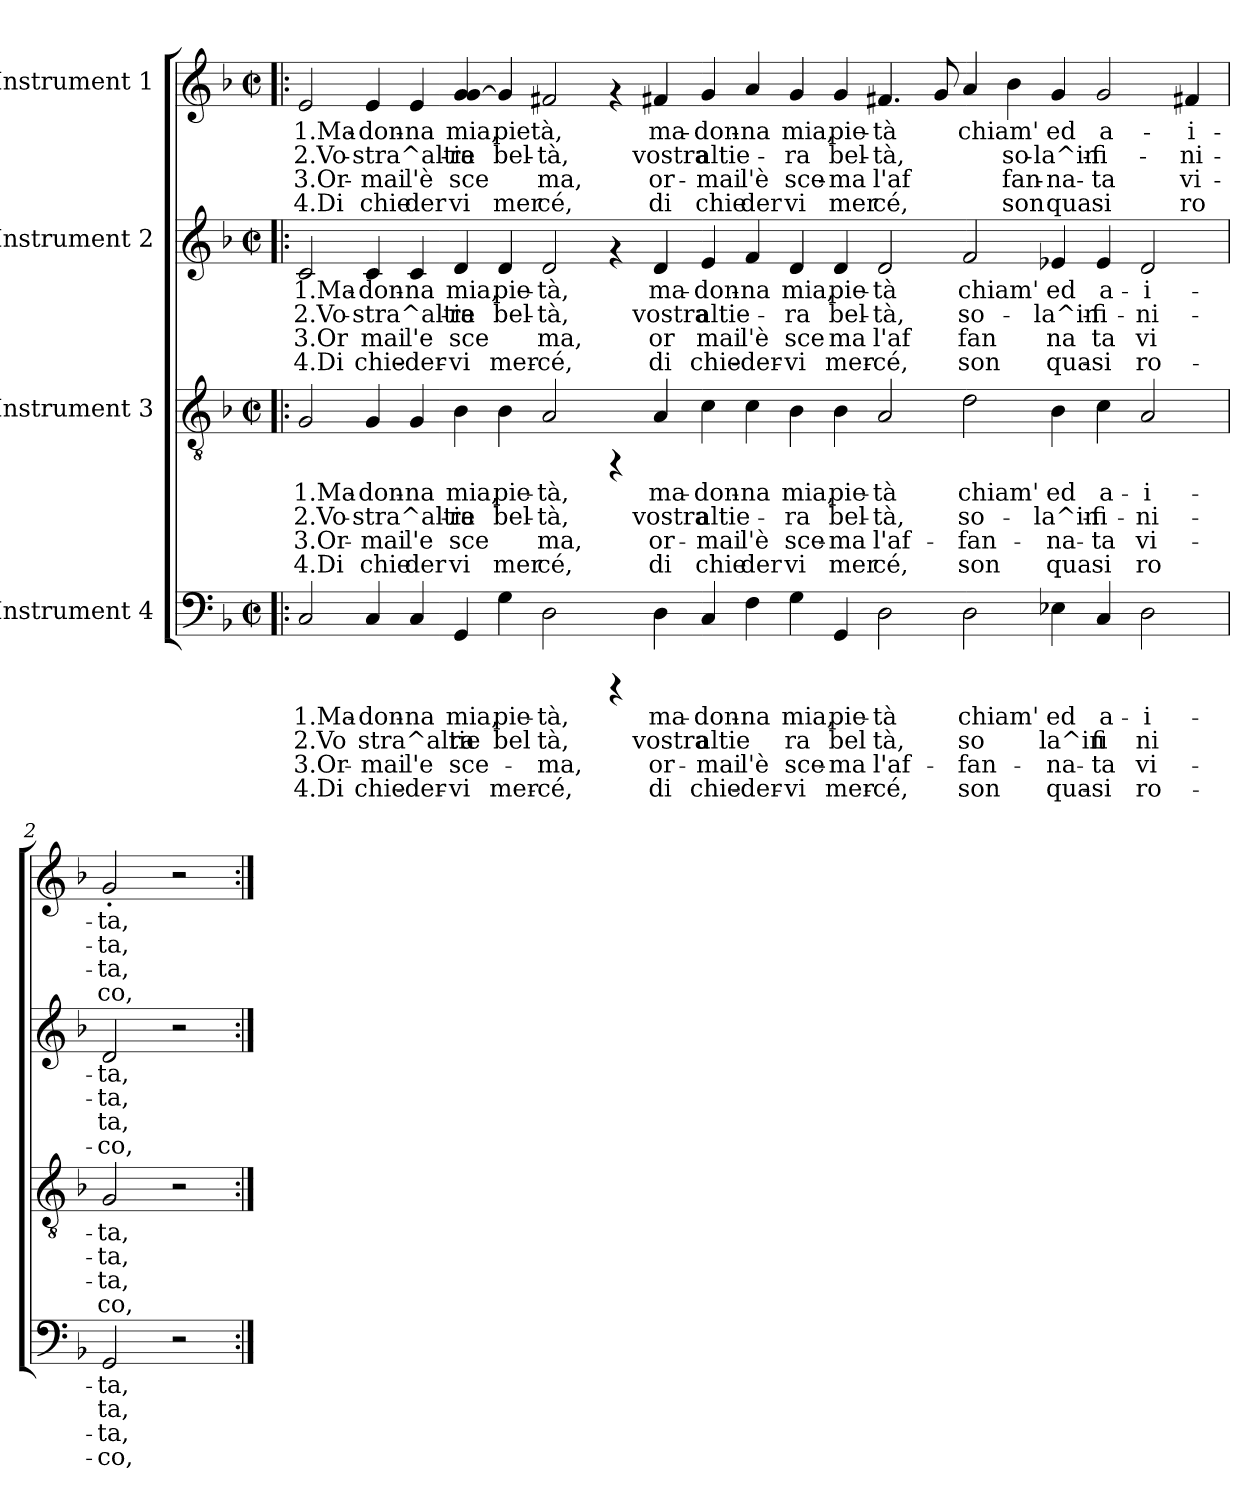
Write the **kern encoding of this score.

**kern	**text	**text	**text	**text	**kern	**text	**text	**text	**text	**kern	**text	**text	**text	**text	**kern	**text	**text	**text	**text
*part4	*part4	*part4	*part4	*part4	*part3	*part3	*part3	*part3	*part3	*part2	*part2	*part2	*part2	*part2	*part1	*part1	*part1	*part1	*part1
*staff4	*staff4	*staff4	*staff4	*staff4	*staff3	*staff3	*staff3	*staff3	*staff3	*staff2	*staff2	*staff2	*staff2	*staff2	*staff1	*staff1	*staff1	*staff1	*staff1
*I"Instrument 4	*	*	*	*	*I"Instrument 3	*	*	*	*	*I"Instrument 2	*	*	*	*	*I"Instrument 1	*	*	*	*
!!LO:PB:g=z
*stria5	*	*	*	*	*stria5	*	*	*	*	*stria5	*	*	*	*	*stria5	*	*	*	*
*clefF4	*	*	*	*	*clefGv2	*	*	*	*	*clefG2	*	*	*	*	*clefG2	*	*	*	*
*k[b-]	*	*	*	*	*k[b-]	*	*	*	*	*k[b-]	*	*	*	*	*k[b-]	*	*	*	*
*F:	*	*	*	*	*F:	*	*	*	*	*F:	*	*	*	*	*F:	*	*	*	*
*M2/2	*	*	*	*	*M2/2	*	*	*	*	*M2/2	*	*	*	*	*M2/2	*	*	*	*
*met(c|)	*	*	*	*	*met(c|)	*	*	*	*	*met(c|)	*	*	*	*	*met(c|)	*	*	*	*
=1!|:	=1!|:	=1!|:	=1!|:	=1!|:	=1!|:	=1!|:	=1!|:	=1!|:	=1!|:	=1!|:	=1!|:	=1!|:	=1!|:	=1!|:	=1!|:	=1!|:	=1!|:	=1!|:	=1!|:
!	!LO:LY:b:rj	!LO:LY:b:rj	!LO:LY:b:rj	!LO:LY:b:rj	!	!LO:LY:b:rj	!LO:LY:b:rj	!LO:LY:b:rj	!LO:LY:b:rj	!	!LO:LY:b:rj	!LO:LY:b:rj	!LO:LY:b:rj	!LO:LY:b:rj	!	!LO:LY:b:rj	!LO:LY:b:rj	!LO:LY:b:rj	!LO:LY:b:rj
2C/	1.Ma-	-2.Vo	3.Or-	-4.Di	2G/	1.Ma-	-2.Vo-	-3.Or-	-4.Di	2c/	1.Ma-	-2.Vo-	-3.Or	4.Di	2e/	1.Ma-	-2.Vo-	-3.Or-	-4.Di
!	!LO:LY:b:rj	!LO:LY:b:rj	!LO:LY:b:rj	!LO:LY:b:rj	!	!LO:LY:b:rj	!LO:LY:b:rj	!LO:LY:b:rj	!LO:LY:b:rj	!	!LO:LY:b:rj	!LO:LY:b:rj	!LO:LY:b:rj	!LO:LY:b:rj	!	!LO:LY:b:rj	!LO:LY:b:rj	!LO:LY:b:rj	!LO:LY:b:rj
4C/	don-	-stra^altie	mai	chie-	4G/	don-	-stra^altie-	-mai	chie	4c/	don-	-stra^altie-	-mai	chie-	4e/	don-	-stra^altie-	-mai	chie
!	!LO:LY:b:rj	!LO:LY:b:rj	!LO:LY:b:rj	!LO:LY:b:rj	!	!LO:LY:b:rj	!LO:LY:b:rj	!LO:LY:b:rj	!LO:LY:b:rj	!	!LO:LY:b:rj	!LO:LY:b:rj	!LO:LY:b:rj	!LO:LY:b:rj	!	!LO:LY:b:rj	!LO:LY:b:rj	!LO:LY:b:rj	!LO:LY:b:rj
4C/	-na	.	l'e	der-	4G/	na	.	l'e	der	4c/	-na	.	l'e	der-	4e/	na	.	l'è	der
!	!LO:LY:b:rj	!LO:LY:b:rj	!LO:LY:b:rj	!LO:LY:b:rj	!	!LO:LY:b:rj	!LO:LY:b:rj	!LO:LY:b:rj	!LO:LY:b:rj	!	!LO:LY:b:rj	!LO:LY:b:rj	!LO:LY:b:rj	!LO:LY:b:rj	!	!LO:LY:b:rj	!LO:LY:b:rj	!LO:LY:b:rj	!LO:LY:b:rj
4GG/	-mia,	ra	sce-	-vi	4B-\	mia,	ra	sce-	-vi	4d/	-mia,	ra	sce	vi	4g/ [<4g/	mia,	ra	sce-	-vi
!	!LO:LY:b:rj	!LO:LY:b:rj	!LO:LY:b:rj	!LO:LY:b:rj	!	!LO:LY:b:rj	!LO:LY:b:rj	!LO:LY:b:rj	!LO:LY:b:rj	!	!LO:LY:b:rj	!LO:LY:b:rj	!LO:LY:b:rj	!LO:LY:b:rj	!	!LO:LY:b:rj	!LO:LY:b:rj	!LO:LY:b:rj	!LO:LY:b:rj
4G\	pie-	-bel	.	mer-	4B-\	pie-	-bel-	-	mer	4d/	pie-	-bel-	-	mer-	4g/]	pietà,	bel-	-	mer
!	!LO:LY:b:rj	!LO:LY:b:rj	!LO:LY:b:rj	!LO:LY:b:rj	!	!LO:LY:b:rj	!LO:LY:b:rj	!LO:LY:b:rj	!LO:LY:b:rj	!	!LO:LY:b:rj	!LO:LY:b:rj	!LO:LY:b:rj	!LO:LY:b:rj	!	!LO:LY:b:rj	!LO:LY:b:rj	!LO:LY:b:rj	!LO:LY:b:rj
2D\	-tà,	tà,	ma,	cé,	2A/	tà,	tà,	ma,	cé,	2d/	-tà,	tà,	ma,	cé,	2f#X/	.	tà,	ma,	cé,
4rCCC	.	.	.	.	4rFF	.	.	.	.	4rf	.	.	.	.	4rf	.	.	.	.
!	!LO:LY:b:rj	!LO:LY:b:rj	!LO:LY:b:rj	!LO:LY:b:rj	!	!LO:LY:b:rj	!LO:LY:b:rj	!LO:LY:b:rj	!LO:LY:b:rj	!	!LO:LY:b:rj	!LO:LY:b:rj	!LO:LY:b:rj	!LO:LY:b:rj	!	!LO:LY:b:rj	!LO:LY:b:rj	!LO:LY:b:rj	!LO:LY:b:rj
4D\	ma-	-vostra	or-	-di	4A/	ma-	-vostra	or-	-di	4d/	ma-	-vostra	or	di	4f#X/	ma-	-vostra	or-	-di
!	!LO:LY:b:rj	!LO:LY:b:rj	!LO:LY:b:rj	!LO:LY:b:rj	!	!LO:LY:b:rj	!LO:LY:b:rj	!LO:LY:b:rj	!LO:LY:b:rj	!	!LO:LY:b:rj	!LO:LY:b:rj	!LO:LY:b:rj	!LO:LY:b:rj	!	!LO:LY:b:rj	!LO:LY:b:rj	!LO:LY:b:rj	!LO:LY:b:rj
4C/	don-	-altie	mai	chie-	4c\	don-	-altie-	-mai	chie	4e/	don-	-altie-	-mai	chie-	4g/	don-	-altie-	-mai	chie
!	!LO:LY:b:rj	!LO:LY:b:rj	!LO:LY:b:rj	!LO:LY:b:rj	!	!LO:LY:b:rj	!LO:LY:b:rj	!LO:LY:b:rj	!LO:LY:b:rj	!	!LO:LY:b:rj	!LO:LY:b:rj	!LO:LY:b:rj	!LO:LY:b:rj	!	!LO:LY:b:rj	!LO:LY:b:rj	!LO:LY:b:rj	!LO:LY:b:rj
4F\	-na	.	l'è	der-	4c\	na	.	l'è	der	4f/	-na	.	l'è	der-	4a/	na	.	l'è	der
!	!LO:LY:b:rj	!LO:LY:b:rj	!LO:LY:b:rj	!LO:LY:b:rj	!	!LO:LY:b:rj	!LO:LY:b:rj	!LO:LY:b:rj	!LO:LY:b:rj	!	!LO:LY:b:rj	!LO:LY:b:rj	!LO:LY:b:rj	!LO:LY:b:rj	!	!LO:LY:b:rj	!LO:LY:b:rj	!LO:LY:b:rj	!LO:LY:b:rj
4G\	-mia,	ra	sce-	-vi	4B-\	mia,	ra	sce-	-vi	4d/	-mia,	ra	sce	vi	4g/	mia,	ra	sce-	-vi
!	!LO:LY:b:rj	!LO:LY:b:rj	!LO:LY:b:rj	!LO:LY:b:rj	!	!LO:LY:b:rj	!LO:LY:b:rj	!LO:LY:b:rj	!LO:LY:b:rj	!	!LO:LY:b:rj	!LO:LY:b:rj	!LO:LY:b:rj	!LO:LY:b:rj	!	!LO:LY:b:rj	!LO:LY:b:rj	!LO:LY:b:rj	!LO:LY:b:rj
4GG/	pie-	-bel	ma	mer-	4B-\	pie-	-bel-	-ma	mer	4d/	pie-	-bel-	-ma	mer-	4g/	pie-	-bel-	-ma	mer
!	!LO:LY:b:rj	!LO:LY:b:rj	!LO:LY:b:rj	!LO:LY:b:rj	!	!LO:LY:b:rj	!LO:LY:b:rj	!LO:LY:b:rj	!LO:LY:b:rj	!	!LO:LY:b:rj	!LO:LY:b:rj	!LO:LY:b:rj	!LO:LY:b:rj	!	!LO:LY:b:rj	!LO:LY:b:rj	!LO:LY:b:rj	!LO:LY:b:rj
2D\	-tà	tà,	l'af-	-cé,	2A/	tà	tà,	l'af-	-cé,	2d/	-tà	tà,	l'af	cé,	4.f#X/	tà	tà,	l'af-	-cé,
!	!	!	!	!	!	!	!	!	!	!	!	!	!	!	!	!LO:LY:b:rj	!LO:LY:b:rj	!LO:LY:b:rj	!LO:LY:b:rj
.	.	.	.	.	.	.	.	.	.	.	.	.	.	.	8g/	.	.	-	--
!	!LO:LY:b:rj	!LO:LY:b:rj	!LO:LY:b:rj	!LO:LY:b:rj	!	!LO:LY:b:rj	!LO:LY:b:rj	!LO:LY:b:rj	!LO:LY:b:rj	!	!LO:LY:b:rj	!LO:LY:b:rj	!LO:LY:b:rj	!LO:LY:b:rj	!	!LO:LY:b:rj	!LO:LY:b:rj	!LO:LY:b:rj	!LO:LY:b:rj
2D\	chiam'	so	fan-	-son	2d\	chiam'	so-	-fan-	-son	2f/	chiam'	so-	-fan	son	4a/	-chiam'	.	-	--
!	!	!	!	!	!	!	!	!	!	!	!	!	!	!	!	!LO:LY:b:rj	!LO:LY:b:rj	!LO:LY:b:rj	!LO:LY:b:rj
.	.	.	.	.	.	.	.	.	.	.	.	.	.	.	4b-\	-	so-	-fan-	-son
!	!LO:LY:b:rj	!LO:LY:b:rj	!LO:LY:b:rj	!LO:LY:b:rj	!	!LO:LY:b:rj	!LO:LY:b:rj	!LO:LY:b:rj	!LO:LY:b:rj	!	!LO:LY:b:rj	!LO:LY:b:rj	!LO:LY:b:rj	!LO:LY:b:rj	!	!LO:LY:b:rj	!LO:LY:b:rj	!LO:LY:b:rj	!LO:LY:b:rj
4E-X\	ed	la^in	na-	-qua-	4B-\	ed	la^in-	-na-	-qua	4e-X/	ed	la^in-	-na	qua-	4g/	ed	la^in-	-na-	-qua
!	!LO:LY:b:rj	!LO:LY:b:rj	!LO:LY:b:rj	!LO:LY:b:rj	!	!LO:LY:b:rj	!LO:LY:b:rj	!LO:LY:b:rj	!LO:LY:b:rj	!	!LO:LY:b:rj	!LO:LY:b:rj	!LO:LY:b:rj	!LO:LY:b:rj	!	!LO:LY:b:rj	!LO:LY:b:rj	!LO:LY:b:rj	!LO:LY:b:rj
4C/	-a-	-fi	ta	si	4c\	a-	-fi-	-ta	si	4e-/	-a-	-fi-	-ta	si	2g/	a-	-fi-	-ta	si
!	!LO:LY:b:rj	!LO:LY:b:rj	!LO:LY:b:rj	!LO:LY:b:rj	!	!LO:LY:b:rj	!LO:LY:b:rj	!LO:LY:b:rj	!LO:LY:b:rj	!	!LO:LY:b:rj	!LO:LY:b:rj	!LO:LY:b:rj	!LO:LY:b:rj	!	!	!	!	!
2D\	i-	-ni	vi-	-ro-	2A/	i-	-ni-	-vi-	-ro	2d/	i-	-ni-	-vi	ro-	.	.	.	.	.
!	!	!	!	!	!	!	!	!	!	!	!	!	!	!	!	!LO:LY:b:rj	!LO:LY:b:rj	!LO:LY:b:rj	!LO:LY:b:rj
.	.	.	.	.	.	.	.	.	.	.	.	.	.	.	4f#X/	i-	-ni-	-vi-	-ro
!!LO:LB:g=z
=2	=2	=2	=2	=2	=2	=2	=2	=2	=2	=2	=2	=2	=2	=2	=2	=2	=2	=2	=2
!	!LO:LY:b:rj	!LO:LY:b:rj	!LO:LY:b:rj	!LO:LY:b:rj	!	!LO:LY:b:rj	!LO:LY:b:rj	!LO:LY:b:rj	!LO:LY:b:rj	!	!LO:LY:b:rj	!LO:LY:b:rj	!LO:LY:b:rj	!LO:LY:b:rj	!	!LO:LY:b:rj	!LO:LY:b:rj	!LO:LY:b:rj	!LO:LY:b:rj
2GG/	-ta,-	-ta,	ta,	co,	2G/	ta,	ta,	ta,	co,	2d/	-ta,	ta,	ta,	co,	2g'>/	ta,	ta,	ta,	co,
2r	.	.	.	.	2r	.	.	.	.	2r	.	.	.	.	2r	.	.	.	.
=:|!	=:|!	=:|!	=:|!	=:|!	=:|!	=:|!	=:|!	=:|!	=:|!	=:|!	=:|!	=:|!	=:|!	=:|!	=:|!	=:|!	=:|!	=:|!	=:|!
*-	*-	*-	*-	*-	*-	*-	*-	*-	*-	*-	*-	*-	*-	*-	*-	*-	*-	*-	*-
